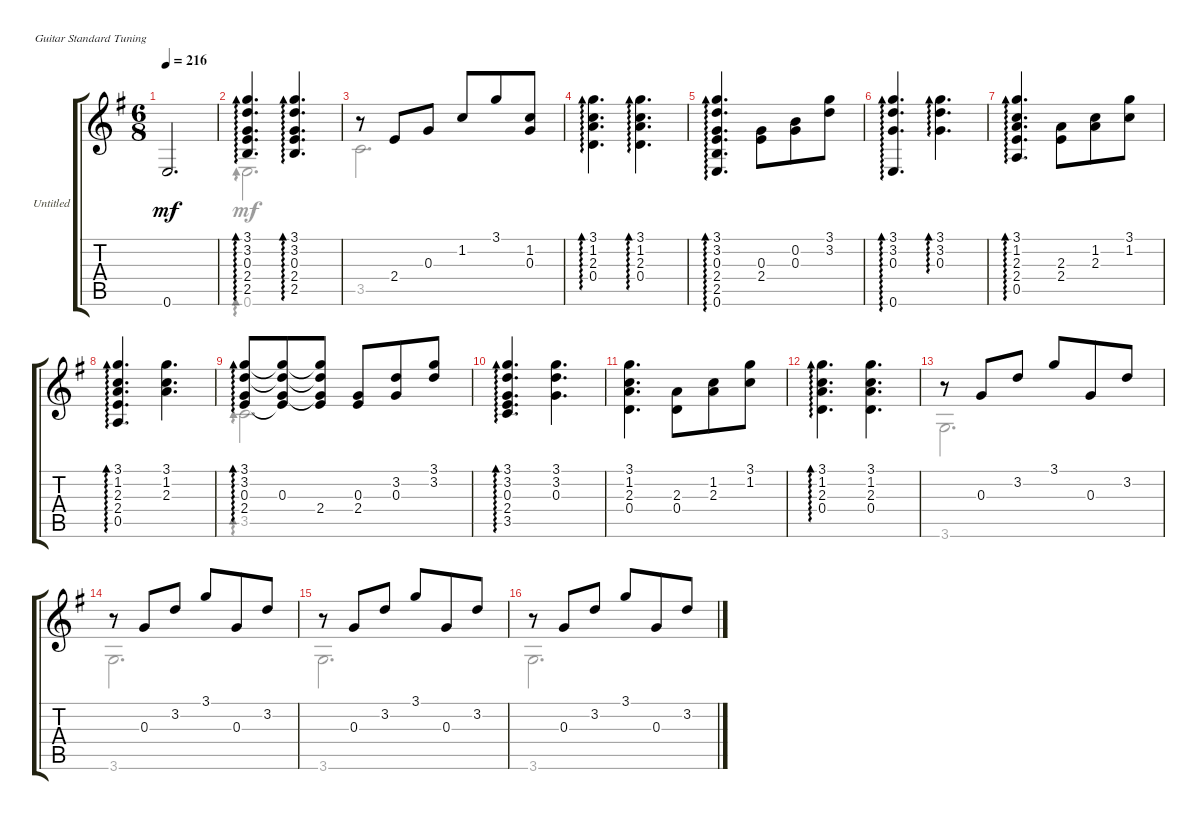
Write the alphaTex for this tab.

\bracketExtendMode groupsimilarinstruments
\firstSystemTrackNameOrientation horizontal
\otherSystemsTrackNameOrientation horizontal
\track ("Untitled" "Untitled") {instrument acousticguitarnylon}
\staff {score tabs}
\tuning (E4 B3 G3 D3 A2 E2)
\voice
\ts (6 8)
\tempo 216
\clef g2
\ks g
0.6.2{d dy mf} |
(3.1 3.2 0.3 2.4 2.5).4{d ad 0} (3.1 3.2 0.3 2.4 2.5).4{d ad 0} |
r.8 2.4.8 0.3.8 1.2.8 3.1.8 (1.2 0.3).8 |
(3.1 1.2 2.3 0.4).4{d ad 0} (3.1 1.2 2.3 0.4).4{d ad 0} |
(3.1 3.2 0.3 2.4 2.5 0.6).4{d ad 0} (0.3 2.4).8 (0.2 0.3).8 (3.1 3.2).8 |
(3.1 3.2 0.3 0.6).4{d ad 0} (3.1 3.2 0.3).4{d ad 0} |
(3.1 1.2 2.3 2.4 0.5).4{d ad 0} (2.3 2.4).8 (1.2 2.3).8 (3.1 1.2).8 |
(3.1 1.2 2.3 2.4 0.5).4{d ad 0} (3.1 1.2 2.3).4{d} |
(3.1 3.2 0.3 2.4).8{ad 0} (3.1{t} 3.2{t} 0.3 2.4{t}).8 (3.1{t} 3.2{t} 0.3{t} 2.4).8 (0.3 2.4).8 (3.2 0.3).8 (3.1 3.2).8 |
(3.1 3.2 0.3 2.4 3.5).4{d ad 0} (3.1 3.2 0.3).4{d} |
(3.1 1.2 2.3 0.4).4{d} (2.3 0.4).8 (1.2 2.3).8 (3.1 1.2).8 |
(3.1 1.2 2.3 0.4).4{d ad 0} (3.1 1.2 2.3 0.4).4{d} |
r.8 0.3.8 3.2.8 3.1.8 0.3.8 3.2.8 |
r.8 0.3.8 3.2.8 3.1.8 0.3.8 3.2.8 |
r.8 0.3.8 3.2.8 3.1.8 0.3.8 3.2.8 |
r.8 0.3.8 3.2.8 3.1.8 0.3.8 3.2.8
\voice
\clef g2
\ottava regular
\simile none
\ks g
|
0.6.2{d ad 0} |
3.5.2{d} |
|
|
|
|
|
3.5.2{d ad 0} |
|
|
|
3.6.2{d} |
3.6.2{d} |
3.6.2{d} |
3.6.2{d}
